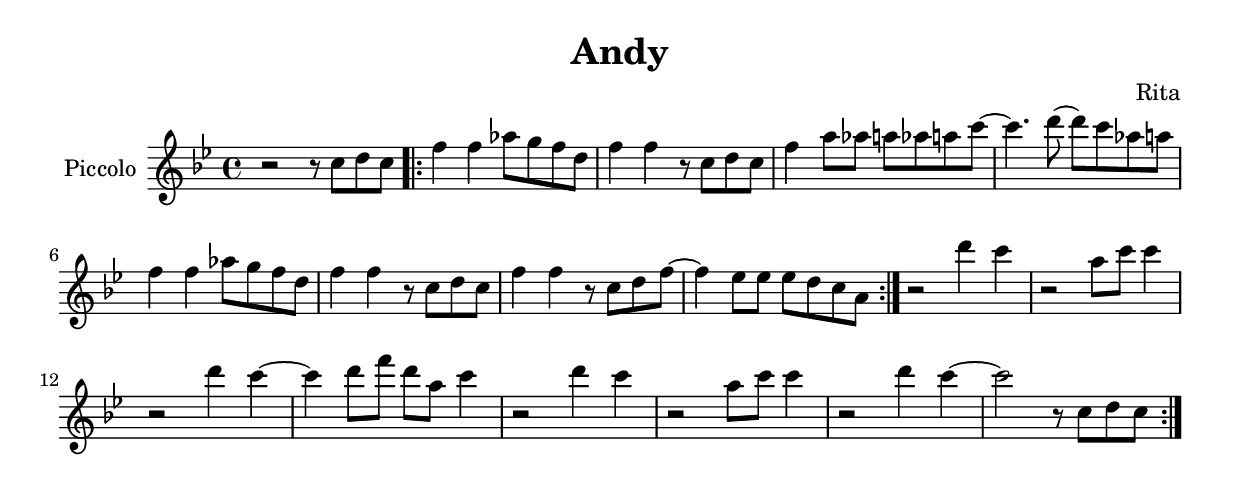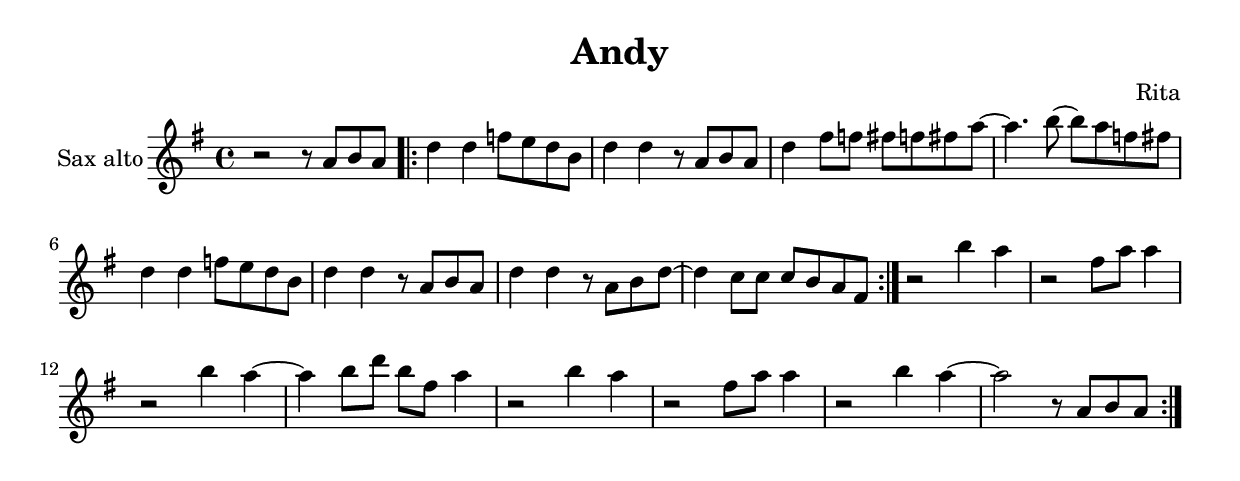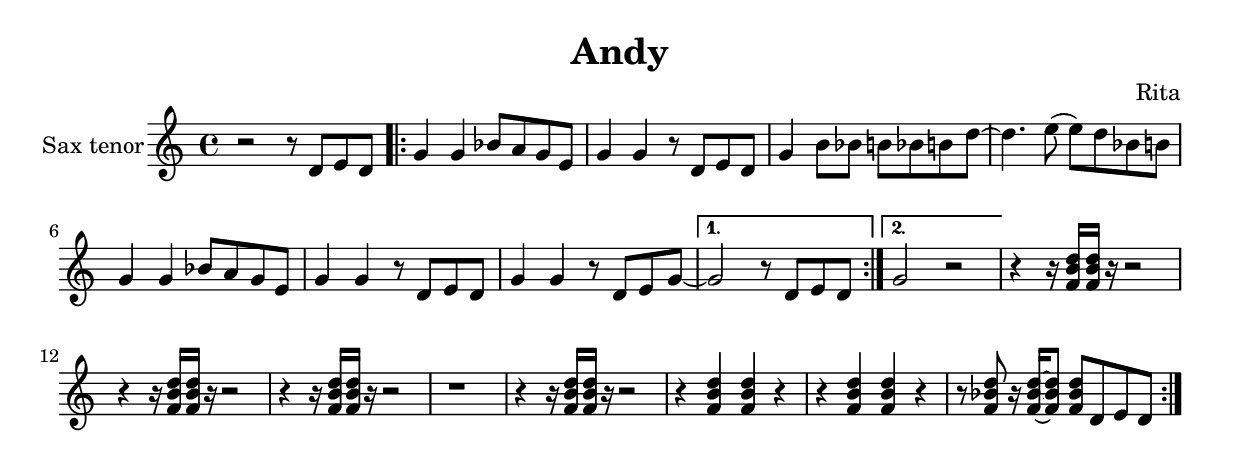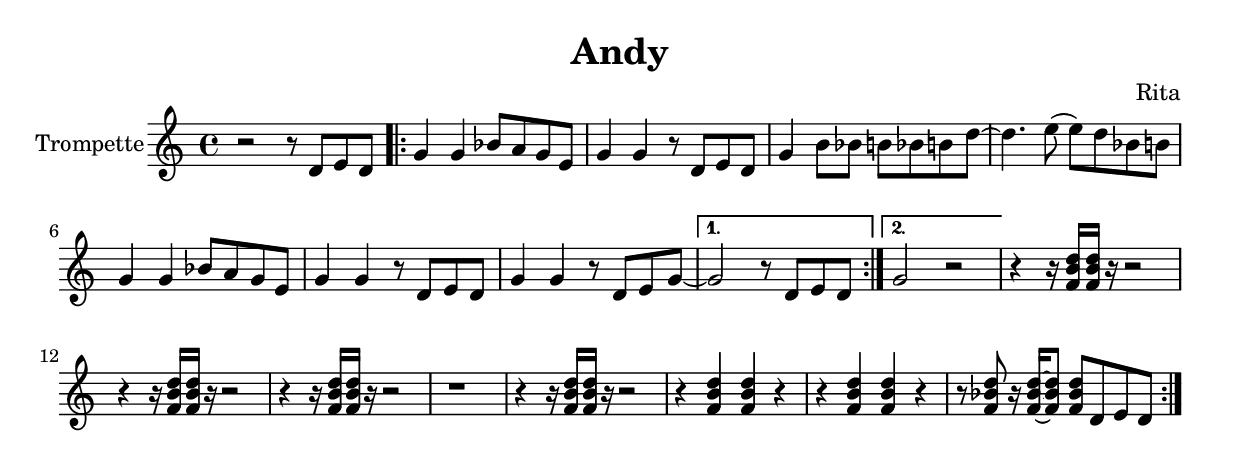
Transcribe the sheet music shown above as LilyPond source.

\version "2.18.2"
\language "français"

\header {
  title = "Andy"
  subtitle = ""
  composer = "Rita"
}

global = {
  \key sib \major
  \time 4/4
}

couplet = {
   fa4 fa lab8 sol fa re | fa4 fa r8 do re do | fa4 la8 lab la lab la do~  | do4. re8 (re) do lab la |
   fa4 fa lab8 sol fa re | fa4 fa r8 do re do | fa4 fa r8 do re fa~ |
}

voixUnCommon= { 
  r2  r8 do re do | \repeat volta 2 {
    \repeat volta 2  { \couplet
    } \alternative { {fa2 r8 do re do} {fa2 r2} }
    r4 r16 <do' la mib> <do la mib> r r2 | r4 r16 <do la mib> <do la mib> r r2 | r4 r16 <do la mib> <do la mib> r r2 | r1 |
    r4 r16 <do la mib> <do la mib> r r2 | r4 <do la mib> <do la mib> r | r4 <do la mib> <do la mib> r | r8 <do lab mib> r16 <do lab mib>~ <do lab mib>8 <do lab mib> do, re do 
  }
}

voixDeuxCommon= { 
  r2  r8 do re do | \repeat volta 2 {
    \repeat volta 2  {
      \couplet fa4  mib8 mib mib re do la
    }
    r2 re'4 do | r2 la8 do do4 | r2 re4 do~ | do4 re8 fa re la do4 | r2 re4 do | r2 la8 do do4 | r2 re4 do~ | do2 r8 do, re do |
  }
}

piccolo =  \relative do'' {
  \global
  \voixUnCommon
}
piccoloDeux =  \relative do'' {
  \global
  \voixDeuxCommon
}

saxTenorUn = \transpose sib do  \relative do'' {
  \global
  \voixUnCommon
}

trumpetUn =  \transpose sib do \piccolo
saxAltoUn =  \transpose mib do \piccoloDeux

\book {
  \bookOutputSuffix "trumpet"
  \score {
    \new Staff \with {
      instrumentName = "Trompette"
      midiInstrument = "trumpet"
    } \trumpetUn
    \layout { }
    \midi {
      \tempo 4=140
    }
  }
}

\book {
  \bookOutputSuffix "piccolo"
  \score {
    \new Staff \with {
      instrumentName = "Piccolo"
      midiInstrument = "piccolo"
    } \piccoloDeux
    \layout { }
    \midi {
      \tempo 4=140
    }
  }
}

\book {
  \bookOutputSuffix "sax_alto"
  \score {
    \new Staff \with {
      instrumentName = "Sax alto"
      midiInstrument = "sax alto"
    } \saxAltoUn
    \layout { }
    \midi {
      \tempo 4=140
    }
  }
}

\book {
  \bookOutputSuffix "tenor"
  \score {
    \new Staff \with {
      instrumentName = "Sax tenor"
      midiInstrument = "sax tenor"
    } \saxTenorUn
    \layout { }
    \midi {
      \tempo 4=140
    }
  }
}
